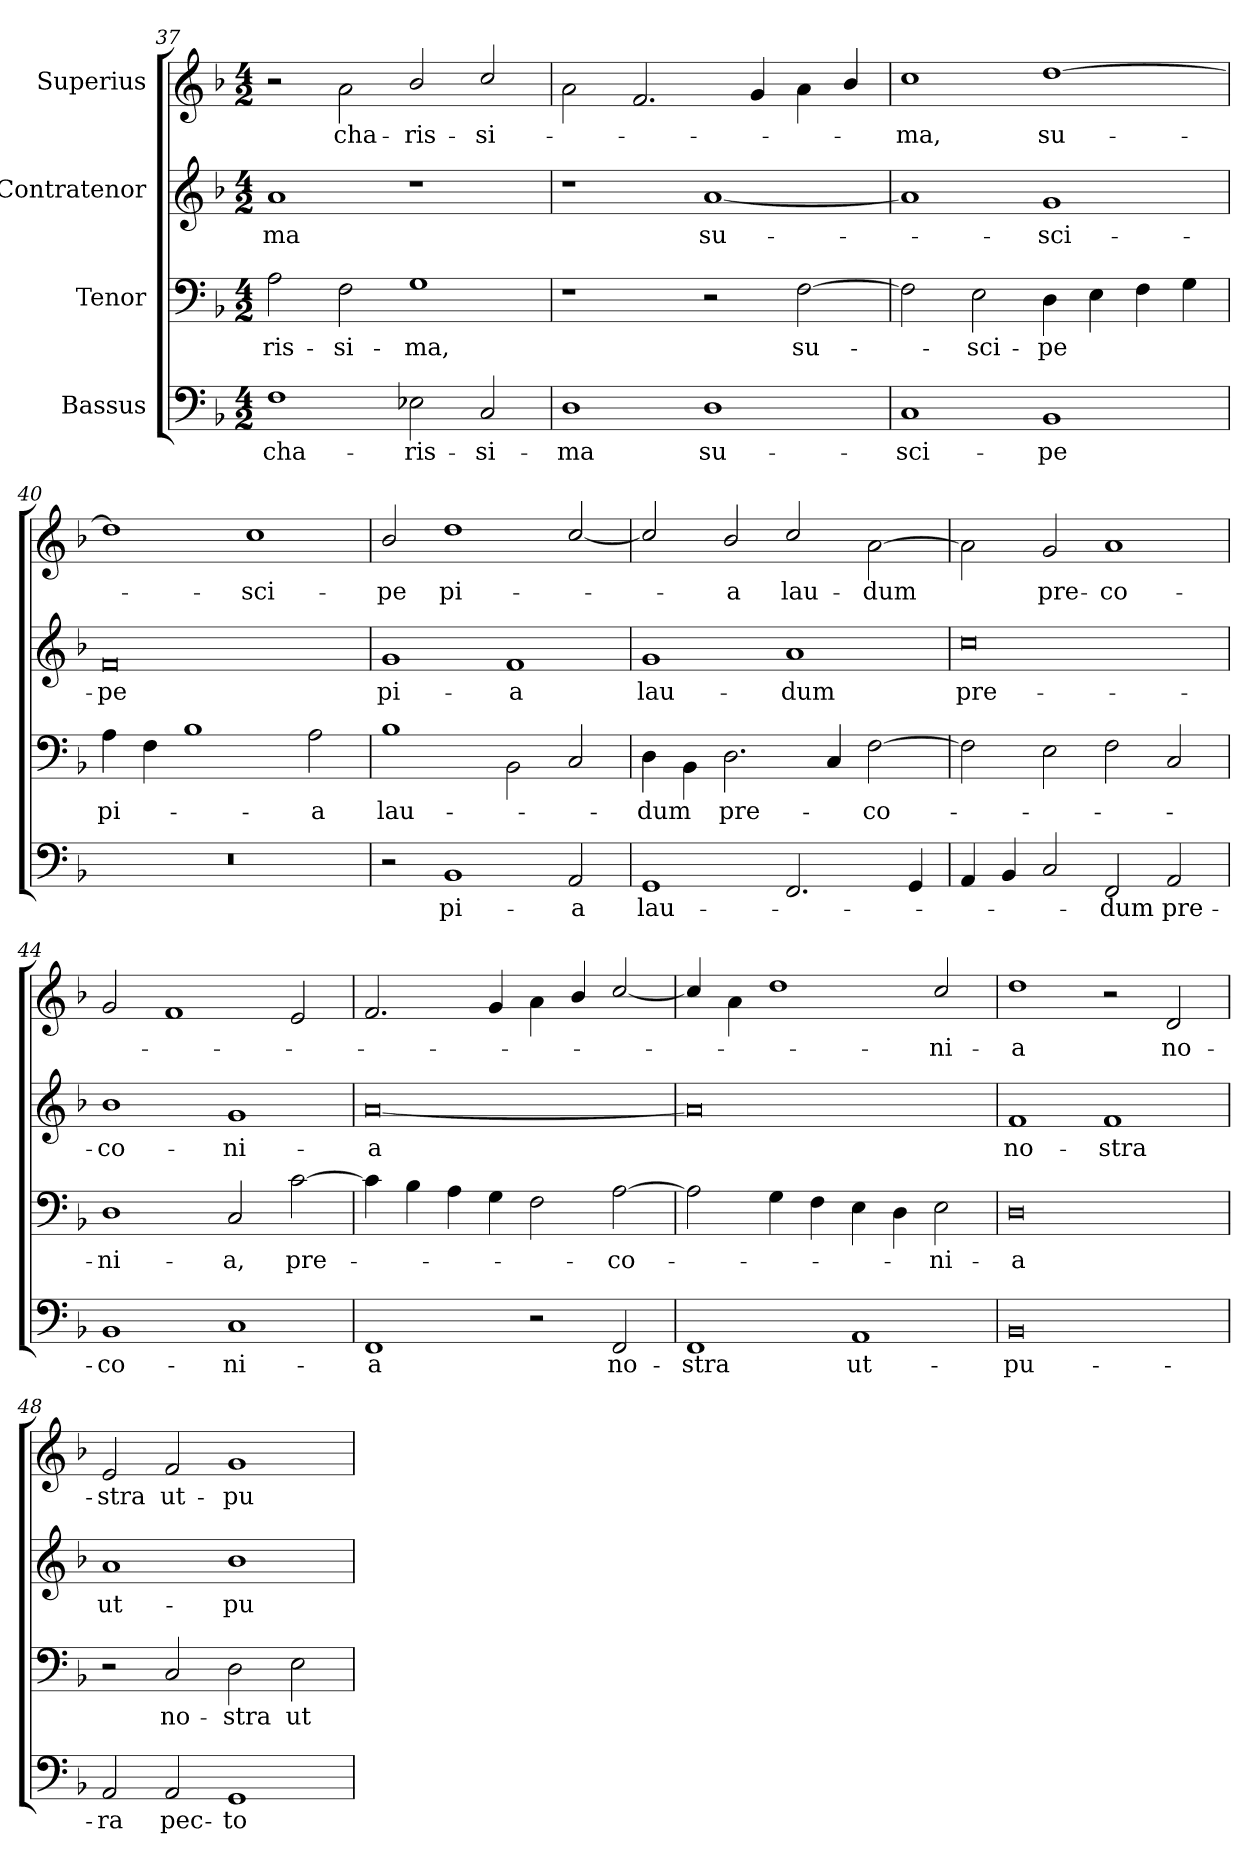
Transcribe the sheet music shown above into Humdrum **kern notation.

**kern	**text	**kern	**text	**kern	**text	**kern	**text
*part4	*part4	*part3	*part3	*part2	*part2	*part1	*part1
*staff4	*staff4	*staff3	*staff3	*staff2	*staff2	*staff1	*staff1
*I"Bassus	*	*I"Tenor	*	*I"Contratenor	*	*I"Superius	*
*clefF4	*	*clefF4	*	*clefG2	*	*clefG2	*
*k[b-]	*	*k[b-]	*	*k[b-]	*	*k[b-]	*
*M4/2	*	*M4/2	*	*M4/2	*	*M4/2	*
=37	=37	=37	=37	=37	=37	=37	=37
1F\	cha-	2A\	-ris-	1a/	-ma	2r	.
.	.	2F\	-si-	.	.	2a\	cha-
2E-X\	-ris-	1G\	-ma,	1r	.	2b-/	-ris-
2C/	-si-	.	.	.	.	2cc/	-si-
=38	=38	=38	=38	=38	=38	=38	=38
1D\	-ma	1r	.	1r	.	2a\	.
.	.	.	.	.	.	2.f/	.
1D\	su-	2r	.	[1a/	su-	.	.
.	.	.	.	.	.	4g/	.
.	.	[2F\	su-	.	.	4a\	.
.	.	.	.	.	.	4b-/	.
=39	=39	=39	=39	=39	=39	=39	=39
1C/	-sci-	2F\]	.	1a/]	.	1cc\	-ma,
.	.	2E\	-sci-	.	.	.	.
1BB-/	-pe	4D\	-pe	1g/	-sci-	[1dd\	su-
.	.	4E\	.	.	.	.	.
.	.	4F\	.	.	.	.	.
.	.	4G\	.	.	.	.	.
=40	=40	=40	=40	=40	=40	=40	=40
0r	.	4A\	pi-	0f/	-pe	1dd\]	.
.	.	4F\	.	.	.	.	.
.	.	1B-\	.	.	.	.	.
.	.	.	.	.	.	1cc\	-sci-
.	.	2A\	-a	.	.	.	.
=41	=41	=41	=41	=41	=41	=41	=41
2r	.	1B-\	lau-	1g/	pi-	2b-/	-pe
1BB-/	pi-	.	.	.	.	1dd\	pi-
.	.	2BB-\	.	1f/	-a	.	.
2AA/	-a	2C/	.	.	.	[2cc/	.
=42	=42	=42	=42	=42	=42	=42	=42
1GG/	lau-	4D\	-dum	1g/	lau-	2cc/]	.
.	.	4BB-\	.	.	.	.	.
.	.	2.D\	pre-	.	.	2b-/	-a
2.FF/	.	.	.	1a/	-dum	2cc/	lau-
.	.	4C/	.	.	.	.	.
.	.	[2F\	-co-	.	.	[2a\	-dum
4GG/	.	.	.	.	.	.	.
=43	=43	=43	=43	=43	=43	=43	=43
4AA/	.	2F\]	.	0cc\	pre-	2a\]	.
4BB-/	.	.	.	.	.	.	.
2C/	.	2E\	.	.	.	2g/	pre-
2FF/	-dum	2F\	.	.	.	1a/	-co-
2AA/	pre-	2C/	.	.	.	.	.
=44	=44	=44	=44	=44	=44	=44	=44
1BB-/	-co-	1D\	-ni-	1b-\	-co-	2g/	.
.	.	.	.	.	.	1f/	.
1C/	-ni-	2C/	-a,	1g/	-ni-	.	.
.	.	[2c\	pre-	.	.	2e/	.
=45	=45	=45	=45	=45	=45	=45	=45
1FF/	-a	4c\]	.	[0a/	-a	2.f/	.
.	.	4B-\	.	.	.	.	.
.	.	4A\	.	.	.	.	.
.	.	4G\	.	.	.	4g/	.
2r	.	2F\	.	.	.	4a\	.
.	.	.	.	.	.	4b-/	.
2FF/	no-	[2A\	-co-	.	.	[2cc/	.
=46	=46	=46	=46	=46	=46	=46	=46
1FF/	-stra	2A\]	.	0a/]	.	4cc/]	.
.	.	.	.	.	.	4a\	.
.	.	4G\	.	.	.	1dd\	.
.	.	4F\	.	.	.	.	.
1AA/	ut-	4E\	.	.	.	.	.
.	.	4D\	.	.	.	.	.
.	.	2E\	-ni-	.	.	2cc/	-ni-
=47	=47	=47	=47	=47	=47	=47	=47
0BB-/	pu-	0D\	-a	1f/	no-	1dd\	-a
.	.	.	.	1f/	-stra	2r	.
.	.	.	.	.	.	2d/	no-
=48	=48	=48	=48	=48	=48	=48	=48
2AA/	-ra	2r	.	1a/	ut-	2e/	-stra
2AA/	pec-	2C/	no-	.	.	2f/	ut-
1GG/	-to-	2D\	-stra	1b-\	pu-	1g/	pu-
.	.	2E\	ut-	.	.	.	.
=	=	=	=	=	=	=	=
*-	*-	*-	*-	*-	*-	*-	*-
